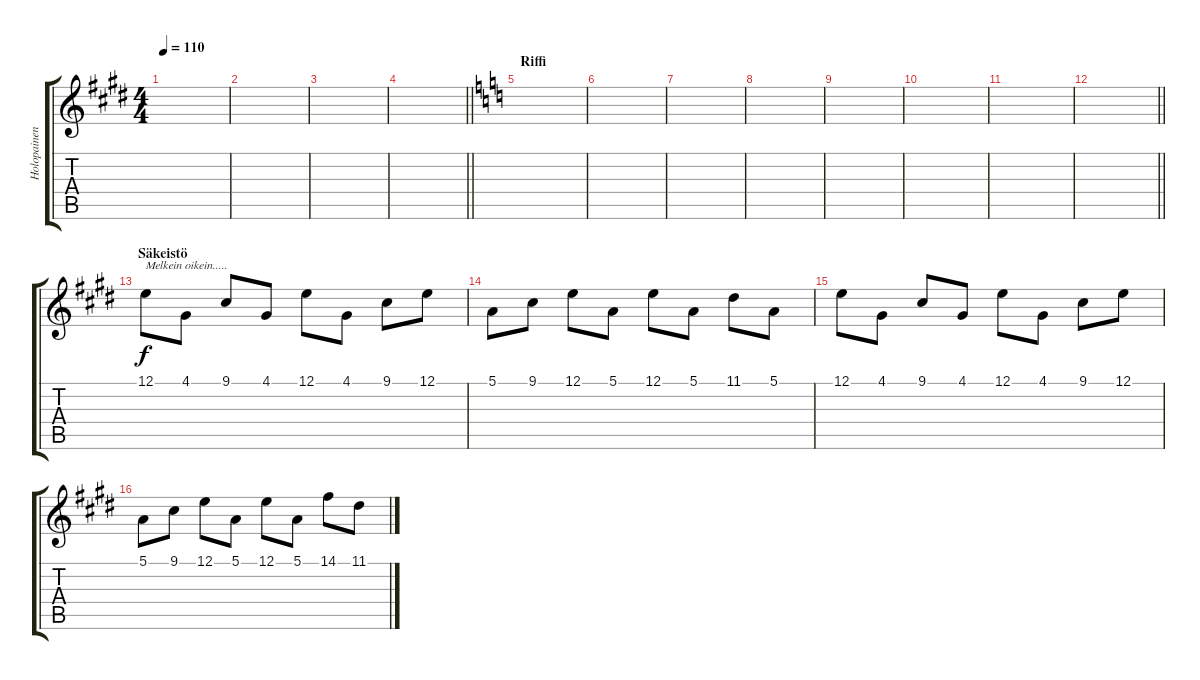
\track ("Holopainen I" "Holopainen") {instrument brightacousticpiano}
\staff {score tabs}
\tuning (E4 B3 G3 D3 A2 E2) {hide}
\ts (4 4)
\tempo 110
\clef g2
\ks c#minor
|
|
|
\barLineRight lightlight
|
\section ("" "Riffi")
\ks c
|
|
|
|
|
|
|
\barLineRight lightlight
|
\section ("" "Säkeistö")
\ks c#minor
12.1.8{txt "Melkein oikein....."} 4.1.8 9.1.8 4.1.8 12.1.8 4.1.8 9.1.8 12.1.8 |
5.1.8 9.1.8 12.1.8 5.1.8 12.1.8 5.1.8 11.1.8 5.1.8 |
12.1.8 4.1.8 9.1.8 4.1.8 12.1.8 4.1.8 9.1.8 12.1.8 |
5.1.8 9.1.8 12.1.8 5.1.8 12.1.8 5.1.8 14.1.8 11.1.8
